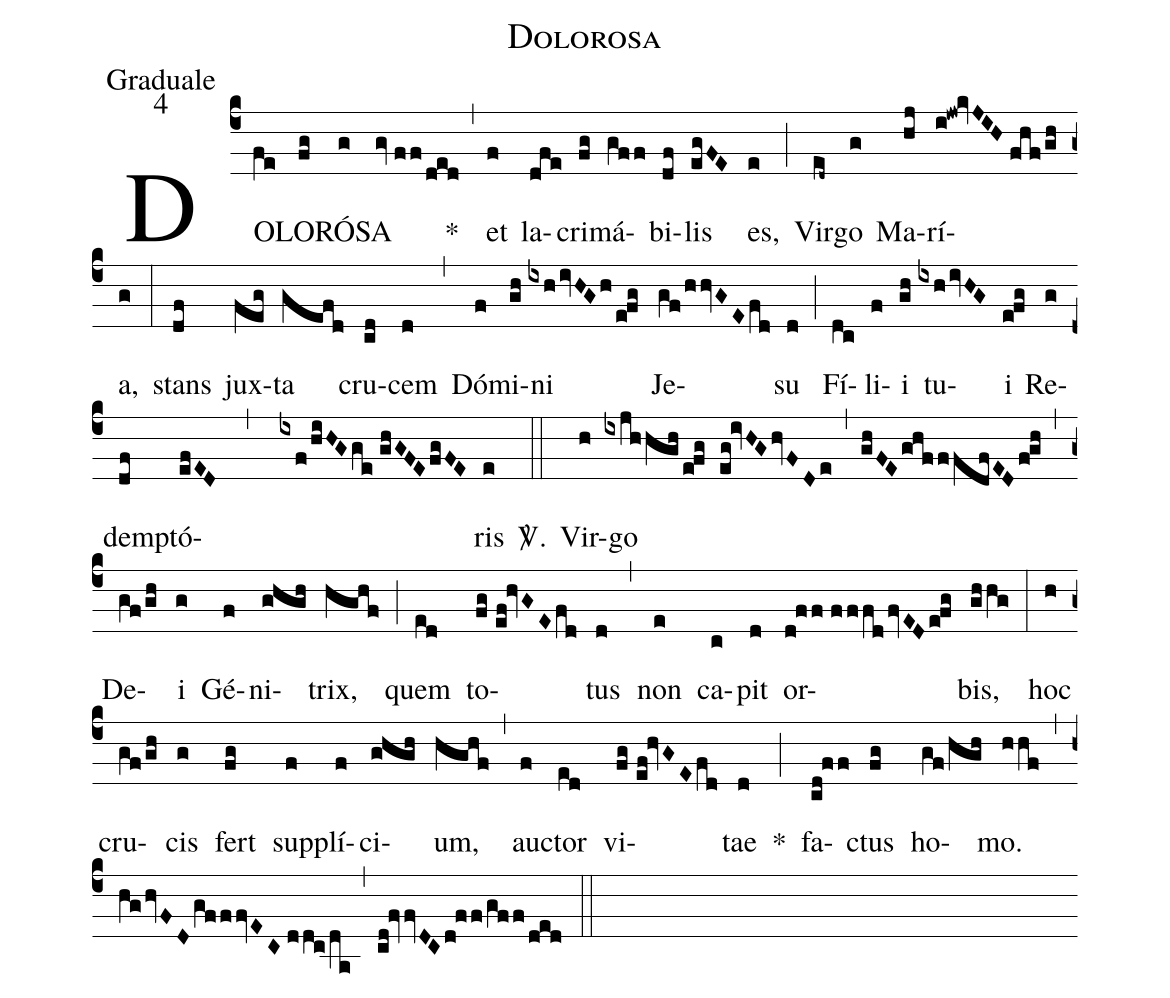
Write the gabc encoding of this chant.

name:Dolorosa;
office-part:Graduale;
mode:4;
%%
(c4) DO(fe)LO(fg)RÓ(g)SA(gv//ff/ded) *(,) et(f) la(dfe)cri(fg)má(gff)bi(df)lis(egFE) es,(e) (;) Vir(ed~)go(g) Ma(hj)rí(i!jw!kvJIH//fhf/gh)a,(g) (:) stans(df) jux(feg)ta(gefd) cru(cd)cem(d) (,) Dó(f)mi(gh)ni(ixhivHGh/e!fg) Je(gf/hhvGEfd)su(d) (;) Fí(dc)li(f)i(gh) tu(ixhivHG)i(e!fg) Re(g)demp(df)tó(efED , ixf/hiHGge//ghGFEfgFE)ris(e) <sp>V/</sp>.(::) Vir(h)go(ixjhhgh/e!fg eg!ivHGhvFDe) (,) (ghFEghfffdfEDf!gh) (,) De(gf/gh)i(g) Gé(f)ni(ghgh)trix,(hghf) (;) quem(ed) to(fg//ef!hvGEfd)tus(d) (,) non(e) ca(c)pit(d) or(d!ff//fffd/fvEDe!fg)bis,(ghhg) (:) hoc(h) cru(gf/gh)cis(g) fert(fg) sup(f)plí(f)ci(ghgh)um,(hghf) (,) au(f)ctor(ed) vi(fg//ef!hvGEfd)tae(d) *(;) fa(cd!ff)ctus(fg) ho(gf/hgh)mo.(hhf) (,) (hg/hvFDgfffvEC//ddc/da) (,) (cd!fvvDCd!ff/gff/ded) (::)
